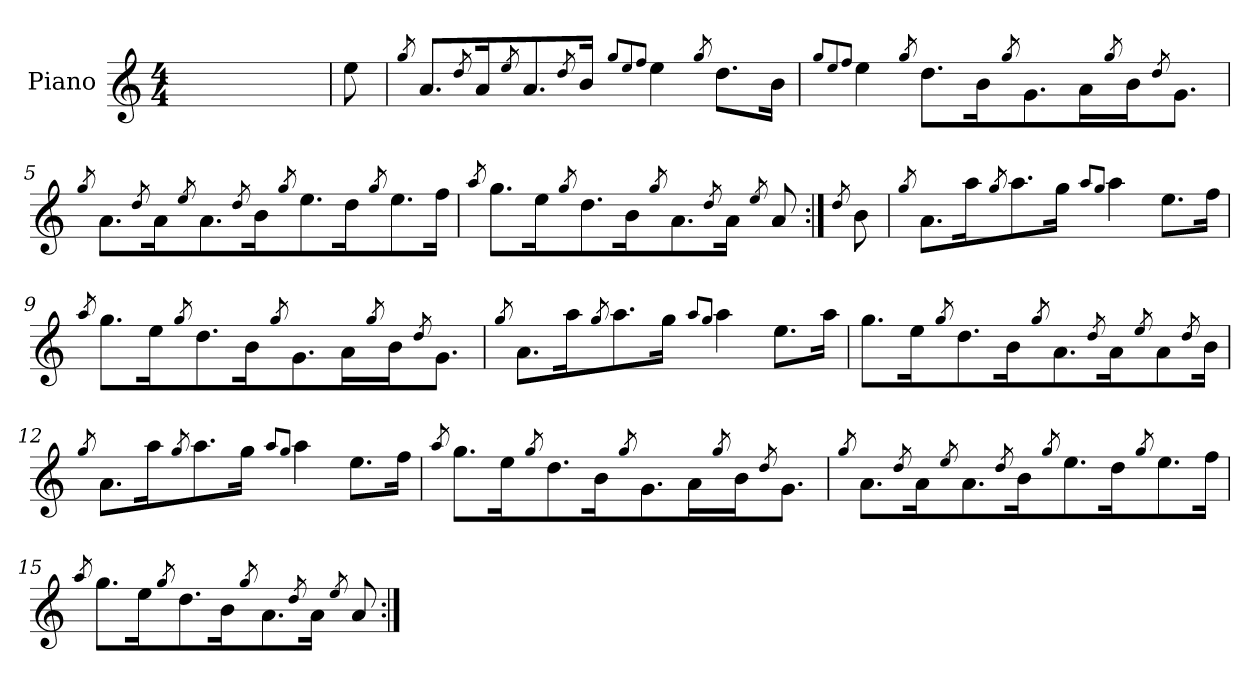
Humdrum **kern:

**kern
*part1
*staff1
*I"Piano
*I'Pno
*clefG2
*k[]
*M4/4
*MM40
=1!|:
1ryy
=2
8ee\
=3
8qgg/
8.a/L
8qdd/
16a/K
8qee/
8.a/
8qdd/
16b/Jk
8qgg/L
8qee/
8qff/J
4ee\
8qgg/
8.dd\L
16b\Jk
=4
8qgg/L
8qee/
8qff/J
4ee\
8qgg/
8.dd\L
16b\K
8qgg/
8.g\
16a\L
8qgg/
16b\J
8qdd/
8.g\J
!!LO:LB:g=z
=5
8qgg/
8.a\L
8qdd/
16a\K
8qee/
8.a\
8qdd/
16b\K
8qgg/
8.ee\
16dd\K
8qgg/
8.ee\
16ff\Jk
=6
8qaa/
8.gg\L
16ee\K
8qgg/
8.dd\
16b\K
8qgg/
8.a\
8qdd/
16a\Jk
8qee/
8a/
=7:|!
8qdd/
8b\
=8
8qgg/
8.a\L
16aa\K
8qgg/
8.aa\
16gg\Jk
8qaa/L
8qgg/J
4aa\
8.ee\L
16ff\Jk
!!LO:LB:g=z
=9
8qaa/
8.gg\L
16ee\K
8qgg/
8.dd\
16b\K
8qgg/
8.g\
16a\L
8qgg/
16b\J
8qdd/
8.g\J
=10
8qgg/
8.a\L
16aa\K
8qgg/
8.aa\
16gg\Jk
8qaa/L
8qgg/J
4aa\
8.ee\L
16aa\Jk
=11
8.gg\L
16ee\K
8qgg/
8.dd\
16b\K
8qgg/
8.a\
8qdd/
16a\K
8qee/
8a\
8qdd/
16b\Jk
!!LO:LB:g=z
=12
8qgg/
8.a\L
16aa\K
8qgg/
8.aa\
16gg\Jk
8qaa/L
8qgg/J
4aa\
8.ee\L
16ff\Jk
=13
8qaa/
8.gg\L
16ee\K
8qgg/
8.dd\
16b\K
8qgg/
8.g\
16a\L
8qgg/
16b\J
8qdd/
8.g\J
=14
8qgg/
8.a\L
8qdd/
16a\K
8qee/
8.a\
8qdd/
16b\K
8qgg/
8.ee\
16dd\K
8qgg/
8.ee\
16ff\Jk
!!LO:LB:g=z
=15
8qaa/
8.gg\L
16ee\K
8qgg/
8.dd\
16b\K
8qgg/
8.a\
8qdd/
16a\Jk
8qee/
8a/
=:|!
*-
